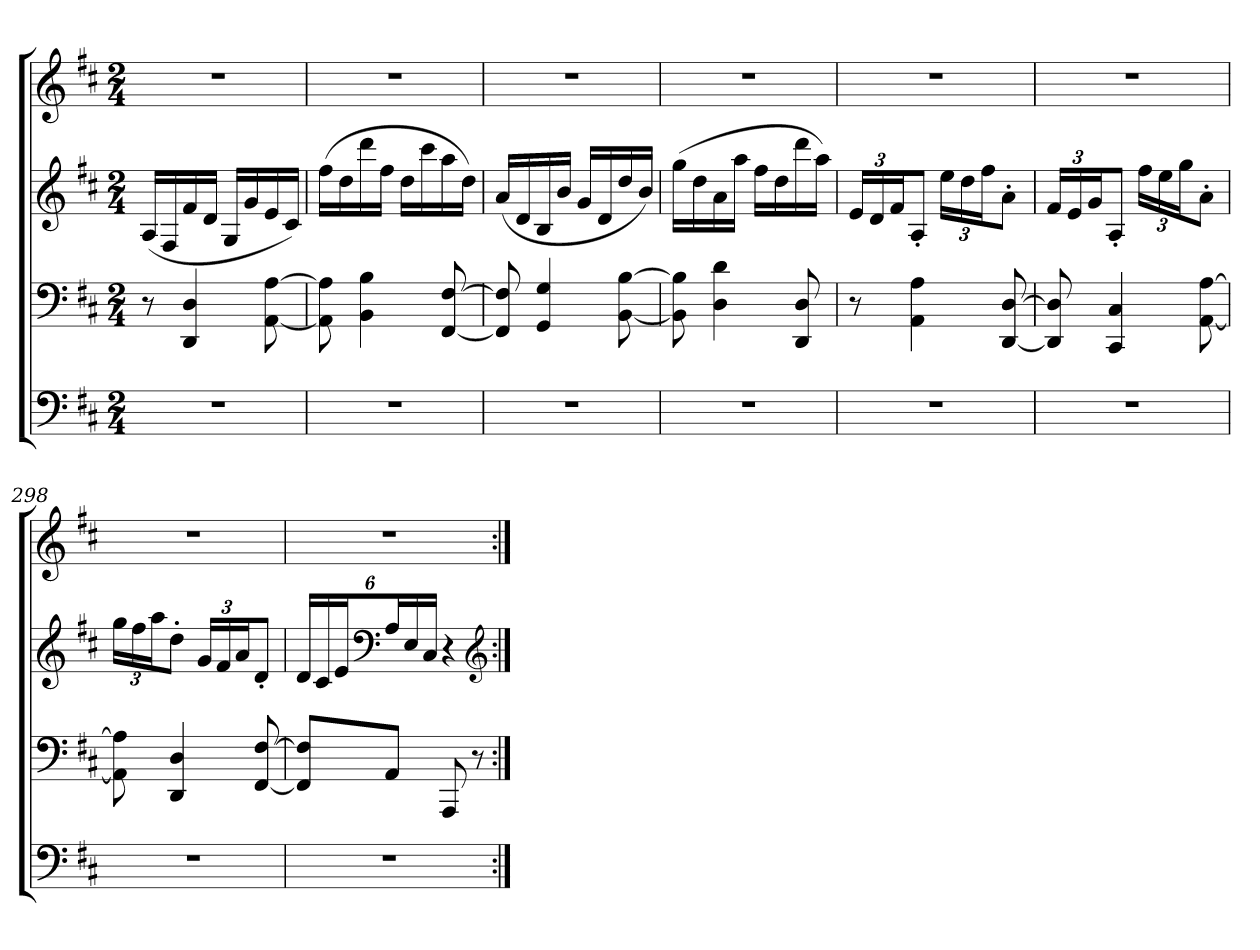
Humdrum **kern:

**kern	**kern	**kern	**kern
*part4	*part3	*part2	*part1
*staff4	*staff3	*staff2	*staff1
*clefF4	*clefF4	*clefG2	*clefG2
*k[f#c#]	*k[f#c#]	*k[f#c#]	*k[f#c#]
*D:	*D:	*D:	*D:
*M2/4	*M2/4	*M2/4	*M2/4
=	=	=	=
2r	8r	(16ALL	2r
.	.	16F#	.
.	4DD 4D	16f#	.
.	.	16dJJ	.
.	.	16GLL	.
.	.	16g	.
.	[8AA [8A	16e	.
.	.	16c#JJ)	.
=293	=293	=293	=293
2r	8AA] 8A]	(16ff#LL	2r
.	.	16dd	.
.	4BB 4B	16ddd	.
.	.	16ff#JJ	.
.	.	16ddLL	.
.	.	16ccc#	.
.	[8FF# [8F#	16aa	.
.	.	16ddJJ)	.
=294	=294	=294	=294
2r	8FF#] 8F#]	(16aLL	2r
.	.	16d	.
.	4GG 4G	16B	.
.	.	16bJJ	.
.	.	16gLL	.
.	.	16d	.
.	[8BB [8B	16dd	.
.	.	16bJJ)	.
=295	=295	=295	=295
2r	8BB] 8B]	(16ggLL	2r
.	.	16dd	.
.	4D 4d	16a	.
.	.	16aaJJ	.
.	.	16ff#LL	.
.	.	16dd	.
.	8DD 8D	16ddd	.
.	.	16aaJJ)	.
=296	=296	=296	=296
2r	8r	24eLL	2r
.	.	24d	.
.	.	24f#J	.
.	4AA 4A	8A'J	.
.	.	24eeLL	.
.	.	24dd	.
.	.	24ff#J	.
.	[8DD [8D	8a'J	.
=297	=297	=297	=297
2r	8DD] 8D]	24f#LL	2r
.	.	24e	.
.	.	24gJ	.
.	4CC# 4C#	8A'J	.
.	.	24ff#LL	.
.	.	24ee	.
.	.	24ggJ	.
.	[8AA [8A	8a'J	.
=298	=298	=298	=298
2r	8AA] 8A]	24ggLL	2r
.	.	24ff#	.
.	.	24aaJ	.
.	4DD 4D	8dd'J	.
.	.	24gLL	.
.	.	24f#	.
.	.	24aJ	.
.	[8FF# [8F#	8d'J	.
=299	=299	=299	=299
2r	8FF#] 8F#]L	24dLL	2r
.	.	24c#	.
.	.	24eJ	.
*	*	*clefF4	*
.	8AAJ	24AL	.
.	.	24E	.
.	.	24C#JJ	.
.	8AAA	4r	.
.	8r	.	.
*	*	*clefG2	*
=:|!	=:|!	=:|!	=:|!
*-	*-	*-	*-
